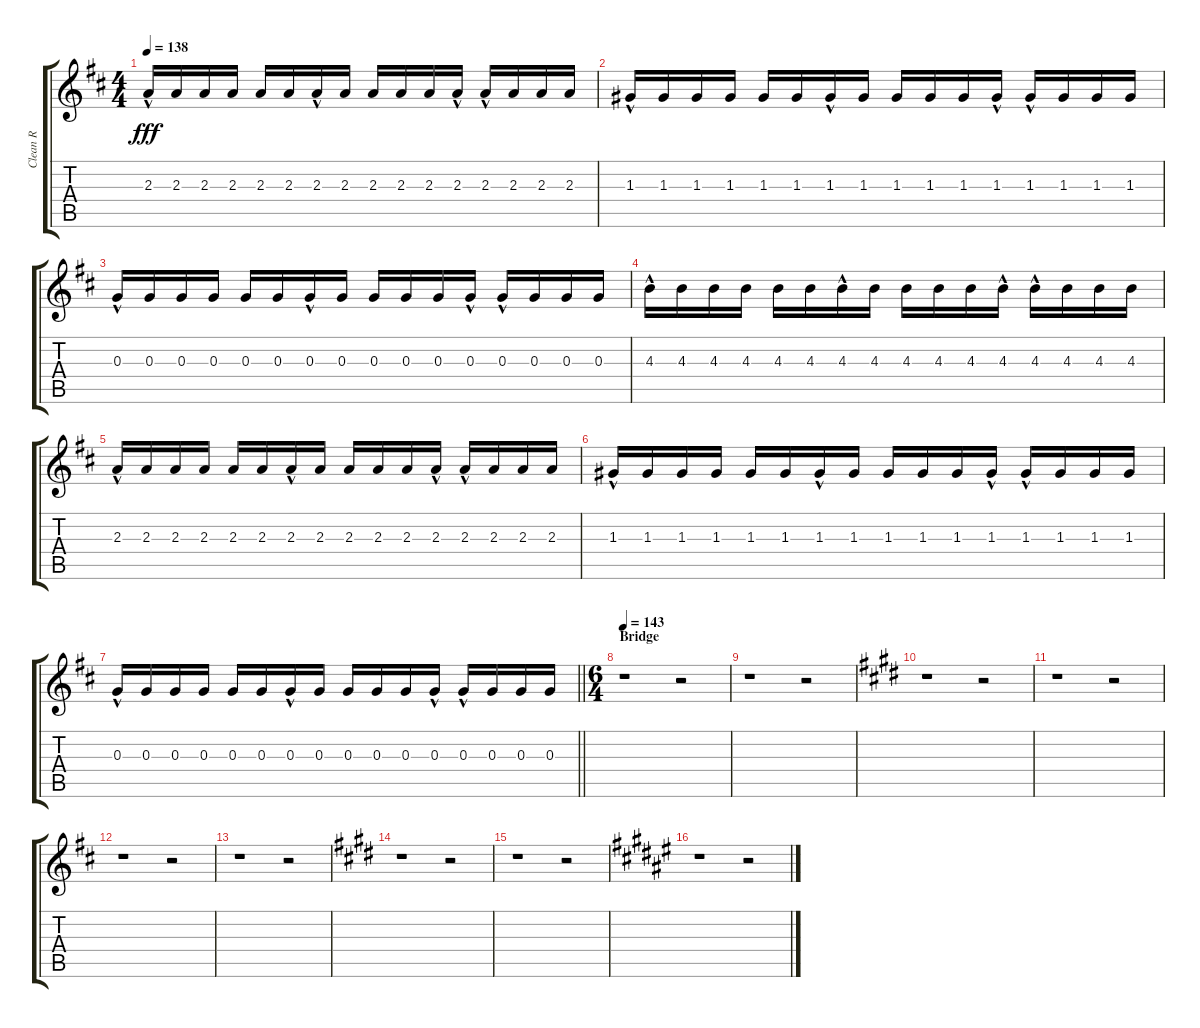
\track ("Clean R" "Clean R") {instrument acousticguitarnylon}
\staff {score tabs}
\tuning (E4 B3 G3 D3 A2 E2) {hide}
\ts (4 4)
\tempo 138
\clef g2
\ks d
2.3{hac}.16{dy fff} 2.3.16 2.3.16 2.3.16 2.3.16 2.3.16 2.3{hac}.16 2.3.16 2.3.16 2.3.16 2.3.16 2.3{hac}.16 2.3{hac}.16 2.3.16 2.3.16 2.3.16 |
1.3{hac}.16 1.3.16 1.3.16 1.3.16 1.3.16 1.3.16 1.3{hac}.16 1.3.16 1.3.16 1.3.16 1.3.16 1.3{hac}.16 1.3{hac}.16 1.3.16 1.3.16 1.3.16 |
0.3{hac}.16 0.3.16 0.3.16 0.3.16 0.3.16 0.3.16 0.3{hac}.16 0.3.16 0.3.16 0.3.16 0.3.16 0.3{hac}.16 0.3{hac}.16 0.3.16 0.3.16 0.3.16 |
4.3{hac}.16 4.3.16 4.3.16 4.3.16 4.3.16 4.3.16 4.3{hac}.16 4.3.16 4.3.16 4.3.16 4.3.16 4.3{hac}.16 4.3{hac}.16 4.3.16 4.3.16 4.3.16 |
2.3{hac}.16 2.3.16 2.3.16 2.3.16 2.3.16 2.3.16 2.3{hac}.16 2.3.16 2.3.16 2.3.16 2.3.16 2.3{hac}.16 2.3{hac}.16 2.3.16 2.3.16 2.3.16 |
1.3{hac}.16 1.3.16 1.3.16 1.3.16 1.3.16 1.3.16 1.3{hac}.16 1.3.16 1.3.16 1.3.16 1.3.16 1.3{hac}.16 1.3{hac}.16 1.3.16 1.3.16 1.3.16 |
\barLineRight lightlight
0.3{hac}.16 0.3.16 0.3.16 0.3.16 0.3.16 0.3.16 0.3{hac}.16 0.3.16 0.3.16 0.3.16 0.3.16 0.3{hac}.16 0.3{hac}.16 0.3.16 0.3.16 0.3.16 |
\ts (6 4)
\section ("" "Bridge")
\tempo 143
r.1 r.2 |
r.1 r.2 |
\ks e
r.1 r.2 |
r.1 r.2 |
\ks d
r.1 r.2 |
r.1 r.2 |
\ks e
r.1 r.2 |
r.1 r.2 |
\ks f#
r.1 r.2
